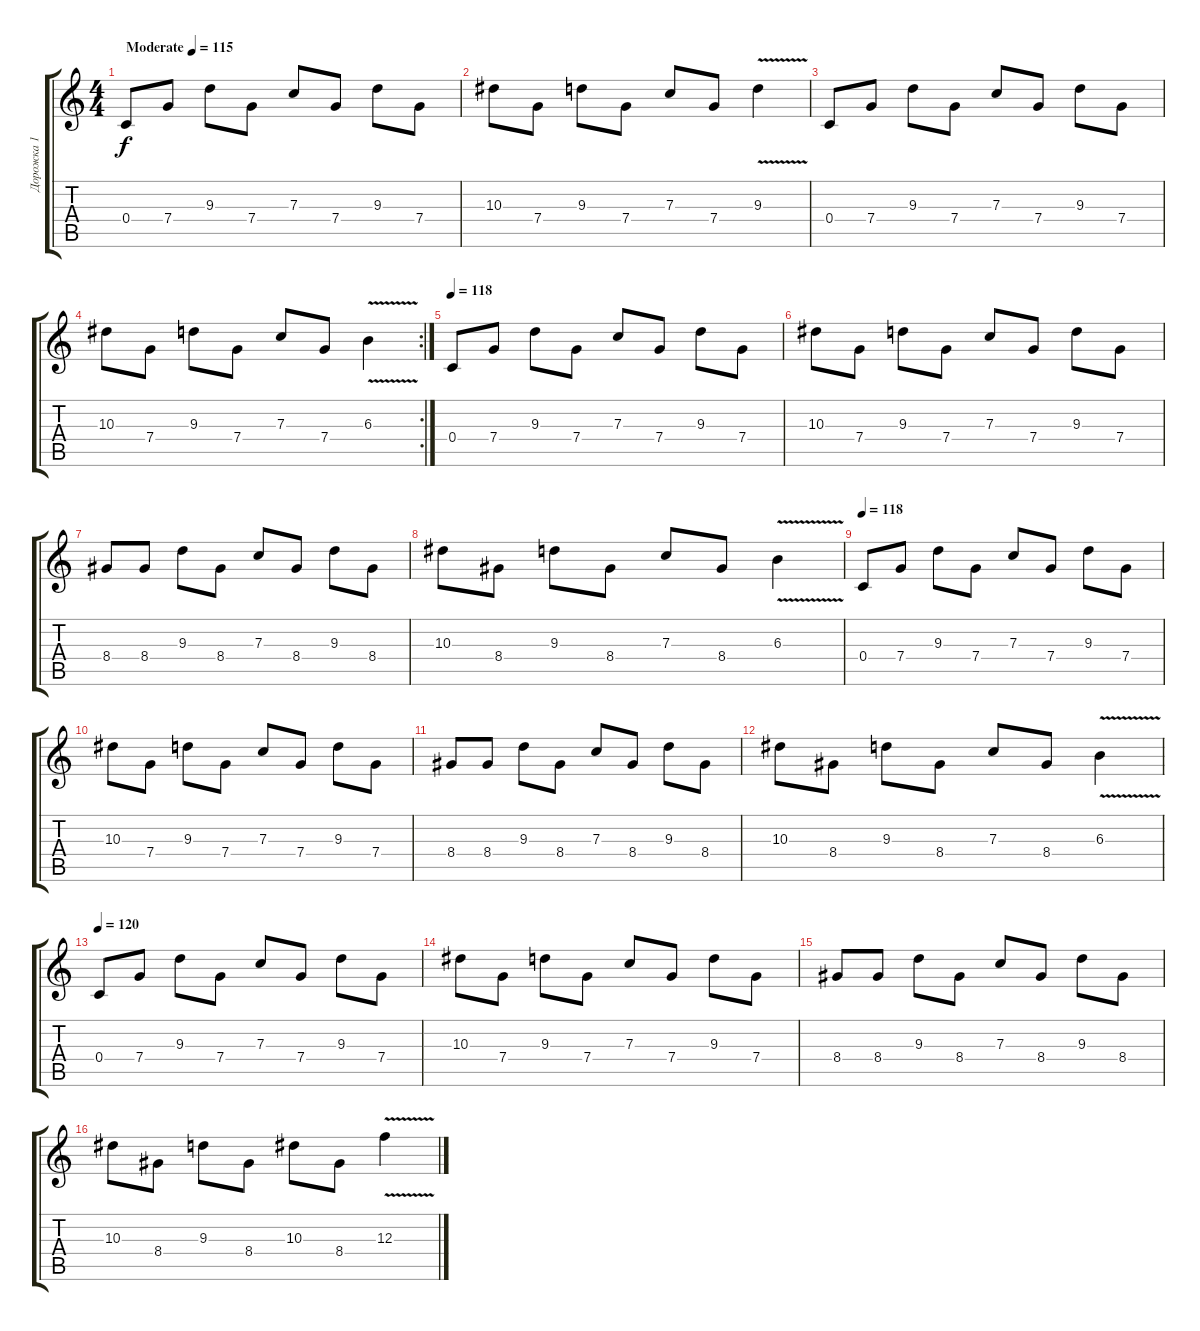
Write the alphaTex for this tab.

\track ("Дорожка 1" "Дорожка 1") {instrument overdrivenguitar}
\staff {score tabs}
\tuning (D4 A3 F3 C3 G2 C2) {hide}
\ts (4 4)
\tempo (115 "Moderate")
\clef g2
\ks c
0.4.8{dy f instrument overdrivenguitar} 7.4.8 9.3.8 7.4.8 7.3.8 7.4.8 9.3.8 7.4.8 |
10.3.8 7.4.8 9.3.8 7.4.8 7.3.8 7.4.8 9.3{v}.4 |
0.4.8 7.4.8 9.3.8 7.4.8 7.3.8 7.4.8 9.3.8 7.4.8 |
\rc 2
10.3.8 7.4.8 9.3.8 7.4.8 7.3.8 7.4.8 6.3{v}.4 |
\tempo 118
0.4.8 7.4.8 9.3.8 7.4.8 7.3.8 7.4.8 9.3.8 7.4.8 |
10.3.8 7.4.8 9.3.8 7.4.8 7.3.8 7.4.8 9.3.8 7.4.8 |
8.4.8 8.4.8 9.3.8 8.4.8 7.3.8 8.4.8 9.3.8 8.4.8 |
10.3.8 8.4.8 9.3.8 8.4.8 7.3.8 8.4.8 6.3{v}.4 |
\tempo 118
0.4.8 7.4.8 9.3.8 7.4.8 7.3.8 7.4.8 9.3.8 7.4.8 |
10.3.8 7.4.8 9.3.8 7.4.8 7.3.8 7.4.8 9.3.8 7.4.8 |
8.4.8 8.4.8 9.3.8 8.4.8 7.3.8 8.4.8 9.3.8 8.4.8 |
10.3.8 8.4.8 9.3.8 8.4.8 7.3.8 8.4.8 6.3{v}.4 |
\tempo 120
0.4.8 7.4.8 9.3.8 7.4.8 7.3.8 7.4.8 9.3.8 7.4.8 |
10.3.8 7.4.8 9.3.8 7.4.8 7.3.8 7.4.8 9.3.8 7.4.8 |
8.4.8 8.4.8 9.3.8 8.4.8 7.3.8 8.4.8 9.3.8 8.4.8 |
10.3.8 8.4.8 9.3.8 8.4.8 10.3.8 8.4.8 12.3{v}.4
